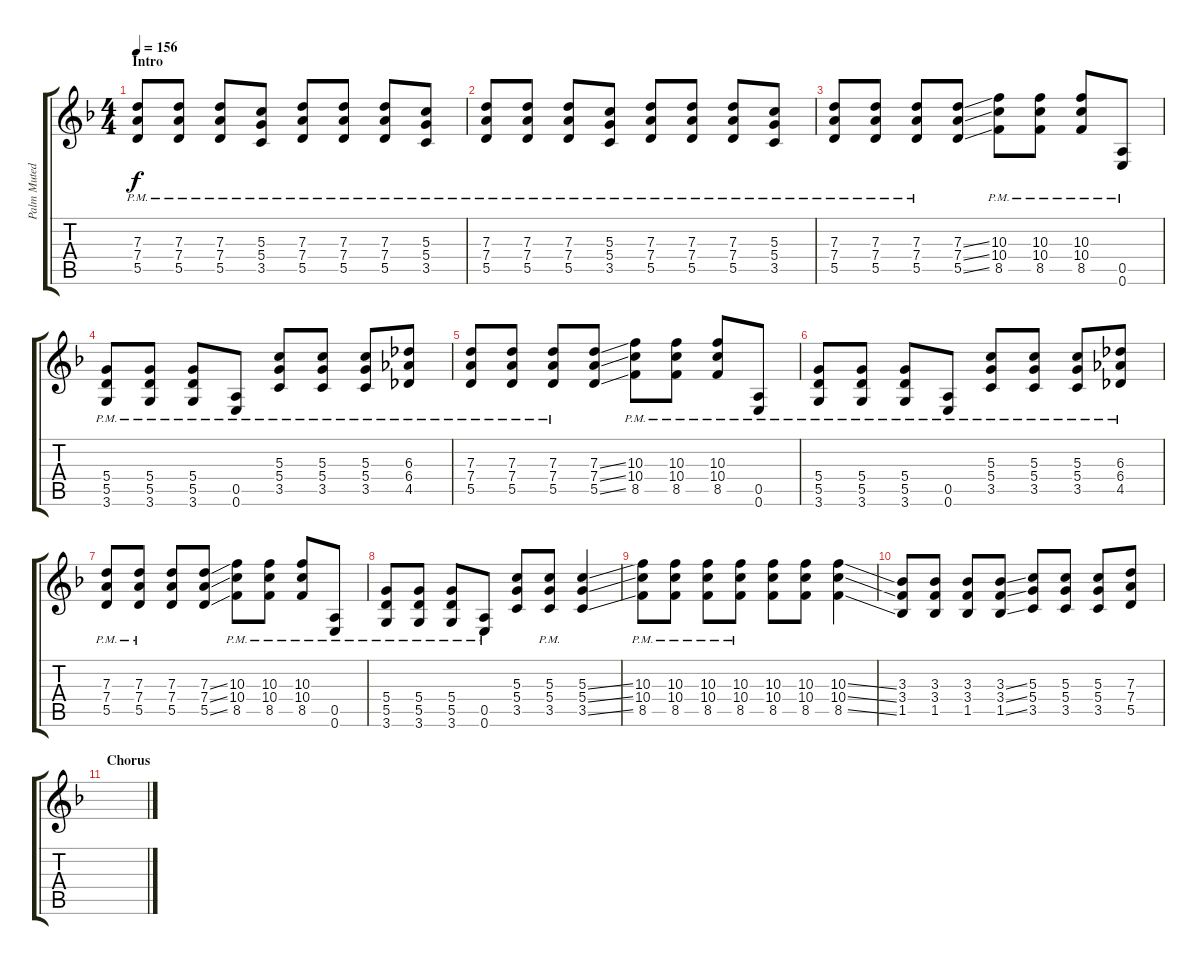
\track ("Palm Muted Guitar 1" "Palm Muted") {instrument electricguitarmuted}
\staff {score tabs}
\tuning (E4 B3 G3 D3 A2 E2) {hide}
\ts (4 4)
\section ("" "Intro")
\tempo 156
\clef g2
\ks f
(7.3{pm} 7.4{pm} 5.5{pm}).8{dy f instrument electricguitarmuted} (7.3{pm} 7.4{pm} 5.5{pm}).8 (7.3{pm} 7.4{pm} 5.5{pm}).8 (5.3{pm} 5.4{pm} 3.5{pm}).8 (7.3{pm} 7.4{pm} 5.5{pm}).8 (7.3{pm} 7.4{pm} 5.5{pm}).8 (7.3{pm} 7.4{pm} 5.5{pm}).8 (5.3{pm} 5.4{pm} 3.5{pm}).8 |
(7.3{pm} 7.4{pm} 5.5{pm}).8 (7.3{pm} 7.4{pm} 5.5{pm}).8 (7.3{pm} 7.4{pm} 5.5{pm}).8 (5.3{pm} 5.4{pm} 3.5{pm}).8 (7.3{pm} 7.4{pm} 5.5{pm}).8 (7.3{pm} 7.4{pm} 5.5{pm}).8 (7.3{pm} 7.4{pm} 5.5{pm}).8 (5.3{pm} 5.4{pm} 3.5{pm}).8 |
(7.3{pm} 7.4 5.5{pm}).8 (7.3{pm} 7.4{pm} 5.5{pm}).8 (7.3{pm} 7.4{pm} 5.5{pm}).8 (7.3{ss} 7.4{ss} 5.5{ss}).8 (10.3{pm} 10.4{pm} 8.5{pm}).8 (10.3{pm} 10.4{pm} 8.5{pm}).8 (10.3{pm} 10.4{pm} 8.5{pm}).8 (0.5 0.6{pm}).8 |
(5.4{pm} 5.5{pm} 3.6{pm}).8 (5.4{pm} 5.5{pm} 3.6{pm}).8 (5.4{pm} 5.5{pm} 3.6{pm}).8 (0.5{pm} 0.6{pm}).8 (5.3{pm} 5.4{pm} 3.5{pm}).8 (5.3{pm} 5.4{pm} 3.5{pm}).8 (5.3 5.4{pm} 3.5{pm}).8 (6.3{pm} 6.4{pm} 4.5{pm}).8 |
(7.3{pm} 7.4 5.5{pm}).8 (7.3{pm} 7.4{pm} 5.5{pm}).8 (7.3{pm} 7.4{pm} 5.5{pm}).8 (7.3{ss} 7.4{ss} 5.5{ss}).8 (10.3{pm} 10.4{pm} 8.5{pm}).8 (10.3{pm} 10.4{pm} 8.5{pm}).8 (10.3{pm} 10.4{pm} 8.5{pm}).8 (0.5 0.6{pm}).8 |
(5.4{pm} 5.5{pm} 3.6{pm}).8 (5.4{pm} 5.5{pm} 3.6{pm}).8 (5.4{pm} 5.5{pm} 3.6{pm}).8 (0.5{pm} 0.6{pm}).8 (5.3{pm} 5.4{pm} 3.5{pm}).8 (5.3{pm} 5.4{pm} 3.5{pm}).8 (5.3 5.4{pm} 3.5{pm}).8 (6.3{pm} 6.4{pm} 4.5{pm}).8 |
(7.3{pm} 7.4 5.5{pm}).8 (7.3{pm} 7.4{pm} 5.5{pm}).8 (7.3 7.4 5.5).8{instrument acousticguitarsteel} (7.3{ss} 7.4{ss} 5.5{ss}).8{instrument electricguitarmuted} (10.3{pm} 10.4{pm} 8.5{pm}).8 (10.3{pm} 10.4{pm} 8.5{pm}).8 (10.3{pm} 10.4{pm} 8.5{pm}).8 (0.5 0.6{pm}).8 |
(5.4{pm} 5.5{pm} 3.6{pm}).8 (5.4 5.5{pm} 3.6{pm}).8 (5.4{pm} 5.5{pm} 3.6{pm}).8 (0.5{pm} 0.6{pm}).8 (5.3 5.4 3.5).8{instrument acousticguitarsteel} (5.3{pm} 5.4{pm} 3.5{pm}).8{instrument electricguitarmuted} (5.3{ss} 5.4{ss} 3.5{ss}).4{instrument acousticguitarsteel} |
(10.3{pm} 10.4{pm} 8.5{pm}).8{instrument electricguitarmuted} (10.3{pm} 10.4{pm} 8.5{pm}).8 (10.3{pm} 10.4{pm} 8.5{pm}).8 (10.3{pm} 10.4{pm} 8.5{pm}).8 (10.3 10.4 8.5).8{instrument acousticguitarsteel} (10.3 10.4 8.5).8 (10.3{ss} 10.4{ss} 8.5{ss}).4 |
(3.3 3.4 1.5).8 (3.3 3.4 1.5).8 (3.3 3.4 1.5).8 (3.3{ss} 3.4{ss} 1.5{ss}).8 (5.3 5.4 3.5).8 (5.3 5.4 3.5).8 (5.3 5.4 3.5).8 (7.3 7.4 5.5).8 |
\section ("" "Chorus")
